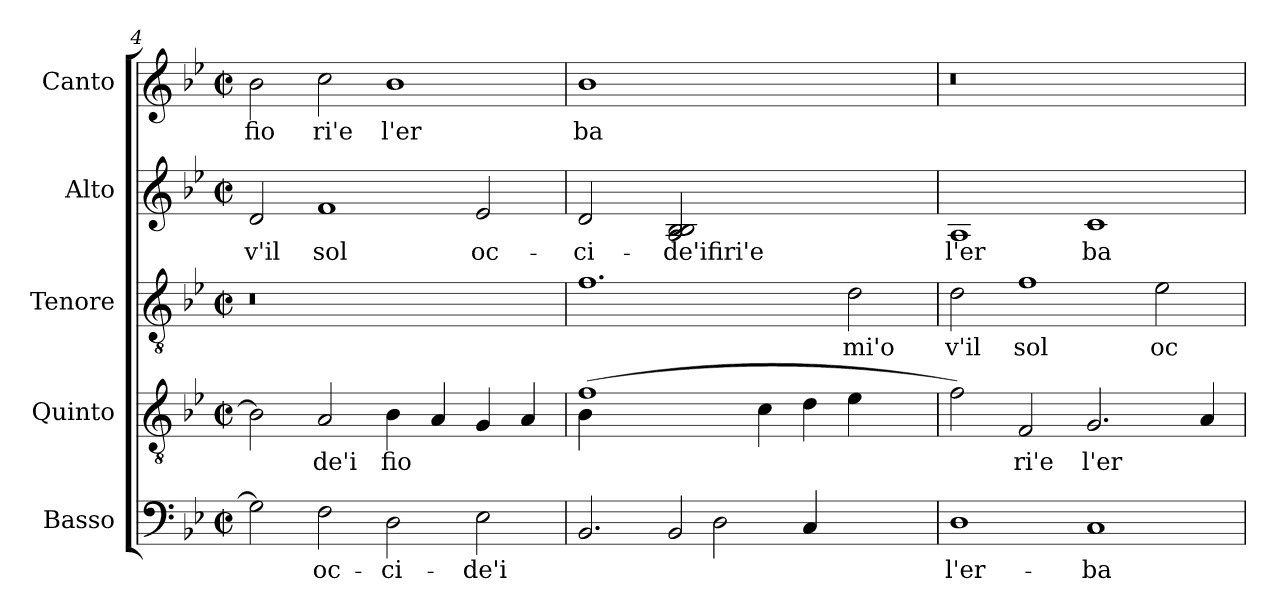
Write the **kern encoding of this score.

**kern	**text	**kern	**text	**kern	**text	**kern	**text	**kern	**text
*part5	*part5	*part4	*part4	*part3	*part3	*part2	*part2	*part1	*part1
*staff5	*staff5	*staff4	*staff4	*staff3	*staff3	*staff2	*staff2	*staff1	*staff1
*I"Basso	*	*I"Quinto	*	*I"Tenore	*	*I"Alto	*	*I"Canto	*
*clefF4	*	*clefGv2	*	*clefGv2	*	*clefG2	*	*clefG2	*
*k[b-e-]	*	*k[b-e-]	*	*k[b-e-]	*	*k[b-e-]	*	*k[b-e-]	*
*B-:	*	*B-:	*	*B-:	*	*B-:	*	*B-:	*
*M2/2	*	*M2/2	*	*M2/2	*	*M2/2	*	*M2/2	*
*met(c|)	*	*met(c|)	*	*met(c|)	*	*met(c|)	*	*met(c|)	*
=4	=4	=4	=4	=4	=4	=4	=4	=4	=4
!	!LO:LY:b	!	!LO:LY:b:cj	!	!	!	!LO:LY:b:cj	!	!LO:LY:b
2G\]	.	2B-\]	--	0r	.	2d/	-v'il	2b-\	fio
!	!LO:LY:b	!	!LO:LY:b:cj	!	!	!	!LO:LY:b:cj	!	!LO:LY:b
2F\	oc-	2A/	-de'i	.	.	1f	sol	2cc\	ri'e
!	!LO:LY:b	!	!LO:LY:b:cj	!	!	!	!	!	!LO:LY:b
2D\	-ci-	4B-\	fio-	.	.	.	.	1b-	l'er
!	!	!	!LO:LY:b:cj	!	!	!	!	!	!
.	.	4A/	--	.	.	.	.	.	.
!	!LO:LY:b	!	!LO:LY:b:cj	!	!	!	!LO:LY:b:cj	!	!
2E-\	-de'i	4G/	--	.	.	2e-/	oc-	.	.
!	!	!	!LO:LY:b:cj	!	!	!	!	!	!
.	.	4A/	--	.	.	.	.	.	.
=5	=5	=5	=5	=5	=5	=5	=5	=5	=5
*^	*	*^	*	*	*	*	*	*	*
!	!	!	!	!	!LO:LY:b:cj	!	!	!	!LO:LY:b:cj	!	!LO:LY:b
2.BB-/	2ryy	.	(<1f	4B-\	--	1.f	.	2d/	-ci-	1b-	ba
.	.	.	.	4ryy	.	.	.	.	.	.	.
!	!	!	!	!	!	!	!	!	!LO:LY:b:cj	!	!
.	2BB-/	.	.	1.ryy	.	.	.	2B-/ 2A/ 2B-/	-de'ifiri'e	.	.
2D\	.	.	.	.	.	.	.	.	.	.	.
!	!	!	!	!	!LO:LY:b:cj	!	!	!	!	!	!
.	2ryy	.	4c\	.	--	.	.	1ryy	.	1ryy	.
!	!	!LO:LY:b	!	!	!LO:LY:b:cj	!	!	!	!	!	!
4C/	.	.	4d\	.	--	.	.	.	.	.	.
!	!	!	!	!	!LO:LY:b:cj	!	!LO:LY:b:cj	!	!	!	!
2ryy	2ryy	.	4e-\	.	--	2d\	mi'o	.	.	.	.
.	.	.	4ryy	.	.	.	.	.	.	.	.
*v	*v	*	*	*	*	*	*	*	*	*	*
*	*	*v	*v	*	*	*	*	*	*	*
!!LO:LB:g=z
=6	=6	=6	=6	=6	=6	=6	=6	=6	=6
!	!LO:LY:b	!	!LO:LY:b:cj	!	!LO:LY:b:cj	!	!LO:LY:b:cj	!	!
1D	l'er-	2f\)	--	2d\	v'il	1A	l'er	0r	.
!	!	!	!LO:LY:b:cj	!	!LO:LY:b:cj	!	!	!	!
.	.	2F/	-ri'e	1f	sol	.	.	.	.
!	!LO:LY:b	!	!LO:LY:b:cj	!	!	!	!LO:LY:b:cj	!	!
1C	-ba	2.G/	l'er-	.	.	1c	ba	.	.
!	!	!	!	!	!LO:LY:b:cj	!	!	!	!
.	.	.	.	2e-\	oc	.	.	.	.
!	!	!	!LO:LY:b:cj	!	!	!	!	!	!
.	.	4A/	--	.	.	.	.	.	.
=	=	=	=	=	=	=	=	=	=
*-	*-	*-	*-	*-	*-	*-	*-	*-	*-
